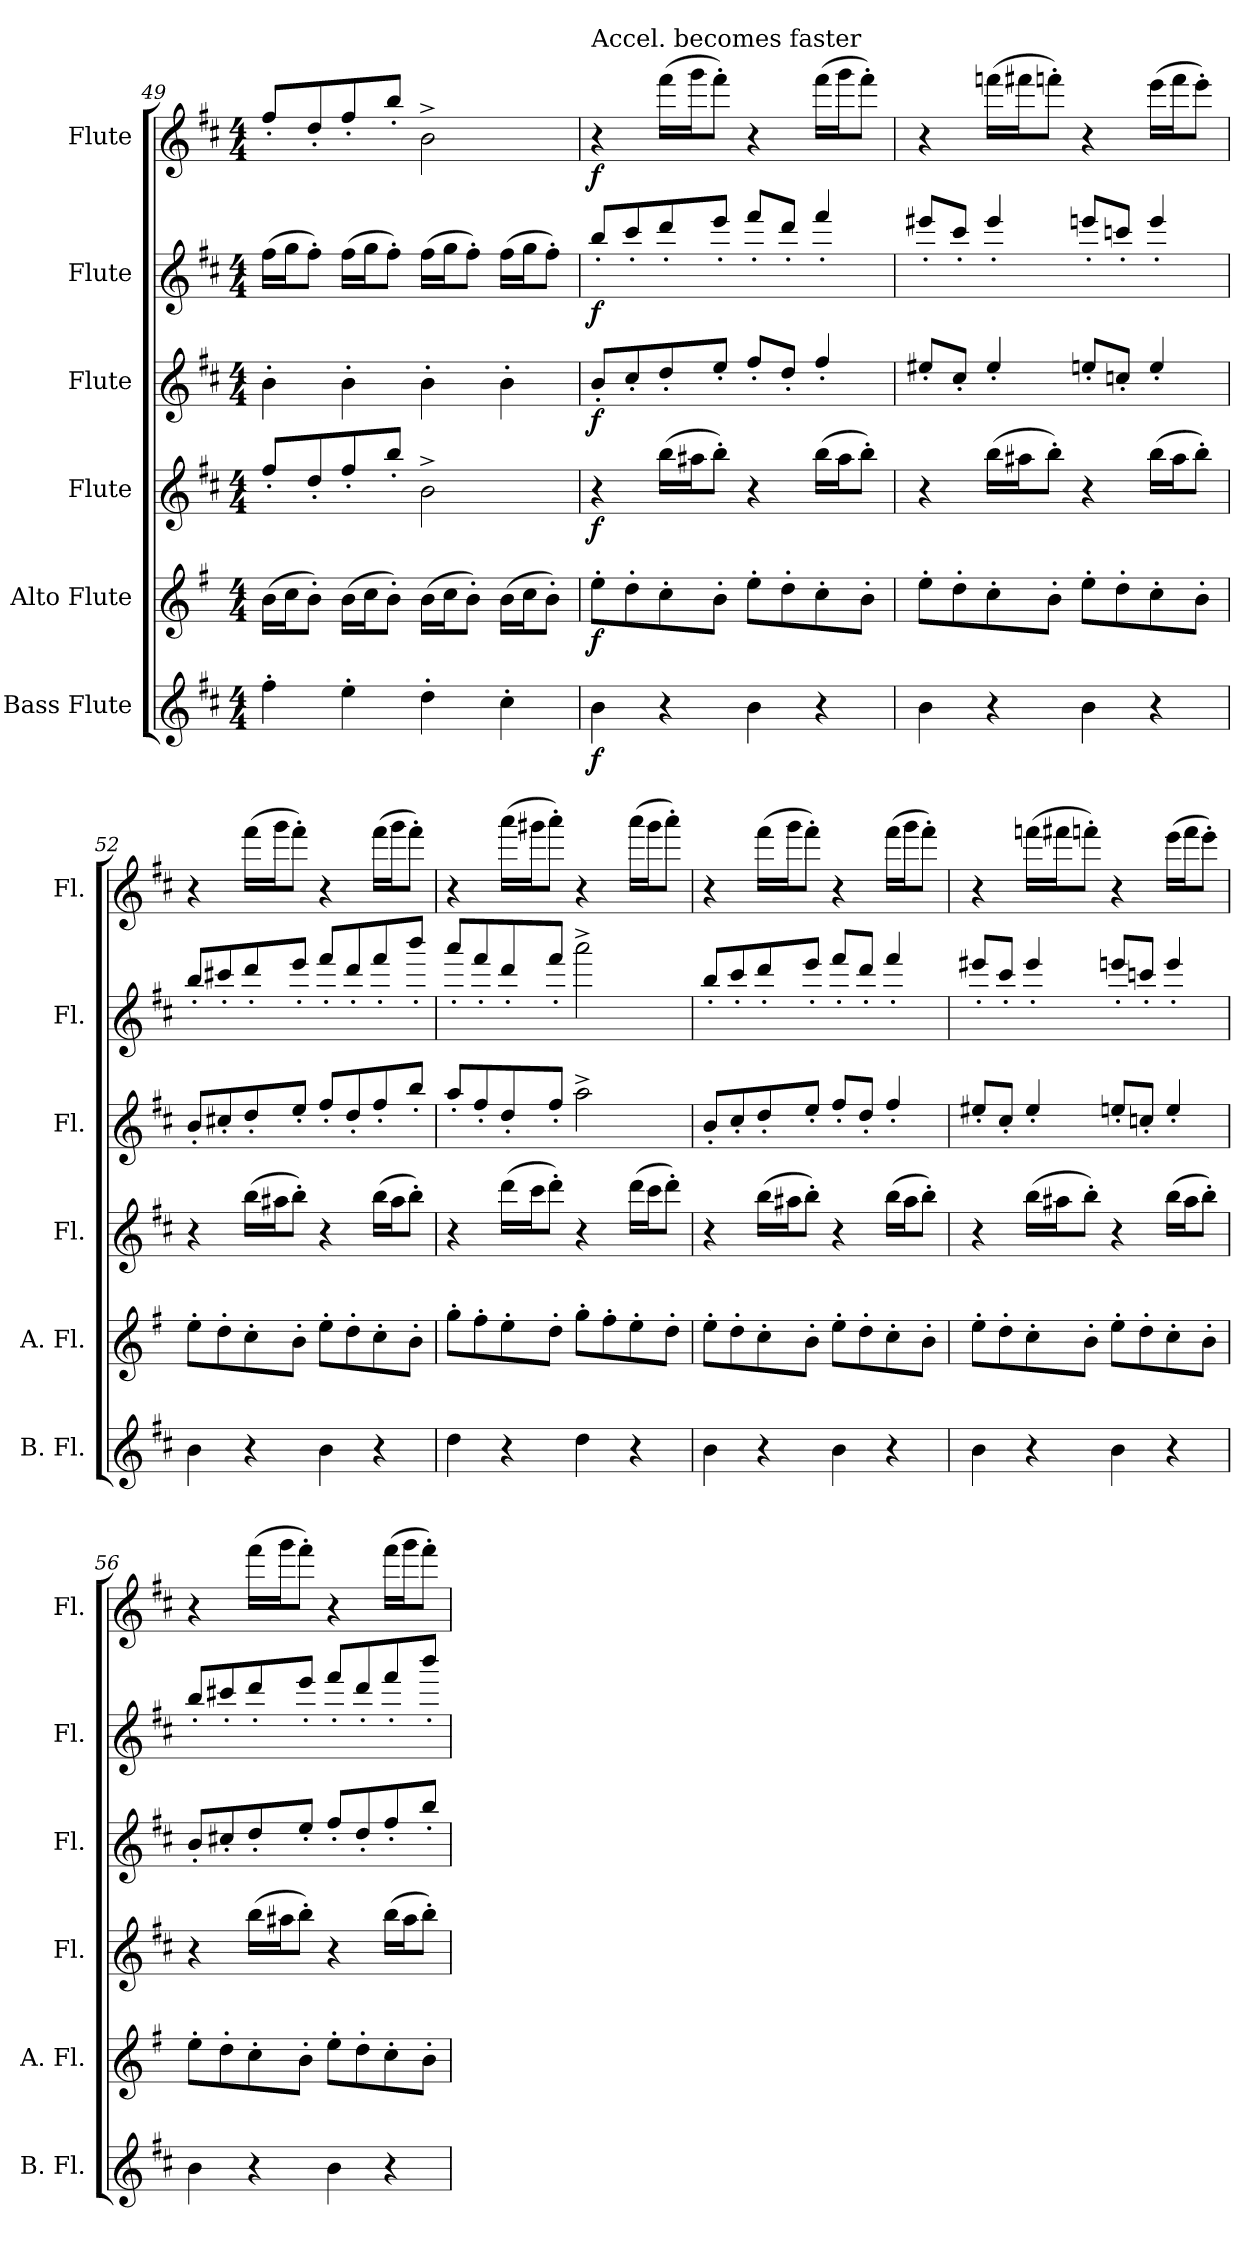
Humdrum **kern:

**kern	**dynam	**kern	**dynam	**kern	**dynam	**kern	**dynam	**kern	**dynam	**kern	**dynam
*part6	*part6	*part5	*part5	*part4	*part4	*part3	*part3	*part2	*part2	*part1	*part1
*staff6	*staff6	*staff5	*staff5	*staff4	*staff4	*staff3	*staff3	*staff2	*staff2	*staff1	*staff1
*I"Bass Flute	*	*I"Alto Flute	*	*I"Flute	*	*I"Flute	*	*I"Flute	*	*I"Flute	*
*I'B. Fl.	*	*I'A. Fl.	*	*I'Fl.	*	*I'Fl.	*	*I'Fl.	*	*I'Fl.	*
!!LO:PB:g=z
*clefG2	*	*clefG2	*	*clefG2	*	*clefG2	*	*clefG2	*	*clefG2	*
*ITrd7c12	*	*ITrd3c5	*	*	*	*	*	*	*	*	*
*k[f#c#]	*	*k[f#c#]	*	*k[f#c#]	*	*k[f#c#]	*	*k[f#c#]	*	*k[f#c#]	*
*M4/4	*	*M4/4	*	*M4/4	*	*M4/4	*	*M4/4	*	*M4/4	*
=49	=49	=49	=49	=49	=49	=49	=49	=49	=49	=49	=49
4f#'\	.	(>16f#\LL	.	8ff#'/L	.	4b'\	.	(>16ff#\LL	.	8ff#'/L	.
.	.	16g\J	.	.	.	.	.	16gg\J	.	.	.
.	.	8f#'\J)	.	8dd'/	.	.	.	8ff#'\J)	.	8dd'/	.
4e'\	.	(>16f#\LL	.	8ff#'/	.	4b'\	.	(>16ff#\LL	.	8ff#'/	.
.	.	16g\J	.	.	.	.	.	16gg\J	.	.	.
.	.	8f#'\J)	.	8bb'/J	.	.	.	8ff#'\J)	.	8bb'/J	.
4d'\	.	(>16f#\LL	.	2b^\	.	4b'\	.	(>16ff#\LL	.	2b^\	.
.	.	16g\J	.	.	.	.	.	16gg\J	.	.	.
.	.	8f#'\J)	.	.	.	.	.	8ff#'\J)	.	.	.
4c#'\	.	(>16f#\LL	.	.	.	4b'\	.	(>16ff#\LL	.	.	.
.	.	16g\J	.	.	.	.	.	16gg\J	.	.	.
.	.	8f#'\J)	.	.	.	.	.	8ff#'\J)	.	.	.
=50	=50	=50	=50	=50	=50	=50	=50	=50	=50	=50	=50
*	*	*	*	*	*	*	*	*	*	*MM144	*
!	!	!	!	!	!	!	!	!	!	!LO:TX:t=Accel. becomes faster	!
!	!LO:DY:b	!	!LO:DY:b	!	!LO:DY:b	!	!LO:DY:b	!	!LO:DY:b	!	!LO:DY:b
4B\	f	8b'\L	f	4r	f	8b'/L	f	8bb'/L	f	4r	f
.	.	8a'\	.	.	.	8cc#'/	.	8ccc#'/	.	.	.
4r	.	8g'\	.	(>16bb\LL	.	8dd'/	.	8ddd'/	.	(>16fff#\LL	.
.	.	.	.	16aa#X\J	.	.	.	.	.	16ggg\J	.
.	.	8f#'\J	.	8bb'\J)	.	8ee'/J	.	8eee'/J	.	8fff#'\J)	.
4B\	.	8b'\L	.	4r	.	8ff#'/L	.	8fff#'/L	.	4r	.
.	.	8a'\	.	.	.	8dd'/J	.	8ddd'/J	.	.	.
4r	.	8g'\	.	(>16bb\LL	.	4ff#'/	.	4fff#'/	.	(>16fff#\LL	.
.	.	.	.	16aa#\J	.	.	.	.	.	16ggg\J	.
.	.	8f#'\J	.	8bb'\J)	.	.	.	.	.	8fff#'\J)	.
=51	=51	=51	=51	=51	=51	=51	=51	=51	=51	=51	=51
4B\	.	8b'\L	.	4r	.	8ee#X'/L	.	8eee#X'/L	.	4r	.
.	.	8a'\	.	.	.	8cc#'/J	.	8ccc#'/J	.	.	.
4r	.	8g'\	.	(>16bb\LL	.	4ee#'/	.	4eee#'/	.	(>16fffn\LL	.
.	.	.	.	16aa#X\J	.	.	.	.	.	16fff#X\J	.
.	.	8f#'\J	.	8bb'\J)	.	.	.	.	.	8fffn'\J)	.
4B\	.	8b'\L	.	4r	.	8een'/L	.	8eeen'/L	.	4r	.
.	.	8a'\	.	.	.	8ccn'/J	.	8cccn'/J	.	.	.
4r	.	8g'\	.	(>16bb\LL	.	4ee'/	.	4eee'/	.	(>16eee\LL	.
.	.	.	.	16aa#\J	.	.	.	.	.	16fff\J	.
.	.	8f#'\J	.	8bb'\J)	.	.	.	.	.	8eee'\J)	.
!!LO:PB:g=z
=52	=52	=52	=52	=52	=52	=52	=52	=52	=52	=52	=52
4B\	.	8b'\L	.	4r	.	8b'/L	.	8bb'/L	.	4r	.
.	.	8a'\	.	.	.	8cc#X'/	.	8ccc#X'/	.	.	.
4r	.	8g'\	.	(>16bb\LL	.	8dd'/	.	8ddd'/	.	(>16fff#\LL	.
.	.	.	.	16aa#X\J	.	.	.	.	.	16ggg\J	.
.	.	8f#'\J	.	8bb'\J)	.	8ee'/J	.	8eee'/J	.	8fff#'\J)	.
4B\	.	8b'\L	.	4r	.	8ff#'/L	.	8fff#'/L	.	4r	.
.	.	8a'\	.	.	.	8dd'/	.	8ddd'/	.	.	.
4r	.	8g'\	.	(>16bb\LL	.	8ff#'/	.	8fff#'/	.	(>16fff#\LL	.
.	.	.	.	16aa#\J	.	.	.	.	.	16ggg\J	.
.	.	8f#'\J	.	8bb'\J)	.	8bb'/J	.	8bbb'/J	.	8fff#'\J)	.
=53	=53	=53	=53	=53	=53	=53	=53	=53	=53	=53	=53
4d\	.	8dd'\L	.	4r	.	8aa'/L	.	8aaa'/L	.	4r	.
.	.	8cc#'\	.	.	.	8ff#'/	.	8fff#'/	.	.	.
4r	.	8b'\	.	(>16ddd\LL	.	8dd'/	.	8ddd'/	.	(>16aaa\LL	.
.	.	.	.	16ccc#\J	.	.	.	.	.	16ggg#X\J	.
.	.	8a'\J	.	8ddd'\J)	.	8ff#'/J	.	8fff#'/J	.	8aaa'\J)	.
4d\	.	8dd'\L	.	4r	.	2aa^\	.	2aaa^\	.	4r	.
.	.	8cc#'\	.	.	.	.	.	.	.	.	.
4r	.	8b'\	.	(>16ddd\LL	.	.	.	.	.	(>16aaa\LL	.
.	.	.	.	16ccc#\J	.	.	.	.	.	16ggg#\J	.
.	.	8a'\J	.	8ddd'\J)	.	.	.	.	.	8aaa'\J)	.
=54	=54	=54	=54	=54	=54	=54	=54	=54	=54	=54	=54
4B\	.	8b'\L	.	4r	.	8b'/L	.	8bb'/L	.	4r	.
.	.	8a'\	.	.	.	8cc#'/	.	8ccc#'/	.	.	.
4r	.	8g'\	.	(>16bb\LL	.	8dd'/	.	8ddd'/	.	(>16fff#\LL	.
.	.	.	.	16aa#X\J	.	.	.	.	.	16ggg\J	.
.	.	8f#'\J	.	8bb'\J)	.	8ee'/J	.	8eee'/J	.	8fff#'\J)	.
4B\	.	8b'\L	.	4r	.	8ff#'/L	.	8fff#'/L	.	4r	.
.	.	8a'\	.	.	.	8dd'/J	.	8ddd'/J	.	.	.
4r	.	8g'\	.	(>16bb\LL	.	4ff#'/	.	4fff#'/	.	(>16fff#\LL	.
.	.	.	.	16aa#\J	.	.	.	.	.	16ggg\J	.
.	.	8f#'\J	.	8bb'\J)	.	.	.	.	.	8fff#'\J)	.
!!LO:PB:g=z
=55	=55	=55	=55	=55	=55	=55	=55	=55	=55	=55	=55
4B\	.	8b'\L	.	4r	.	8ee#X'/L	.	8eee#X'/L	.	4r	.
.	.	8a'\	.	.	.	8cc#'/J	.	8ccc#'/J	.	.	.
4r	.	8g'\	.	(>16bb\LL	.	4ee#'/	.	4eee#'/	.	(>16fffn\LL	.
.	.	.	.	16aa#X\J	.	.	.	.	.	16fff#X\J	.
.	.	8f#'\J	.	8bb'\J)	.	.	.	.	.	8fffn'\J)	.
4B\	.	8b'\L	.	4r	.	8een'/L	.	8eeen'/L	.	4r	.
.	.	8a'\	.	.	.	8ccn'/J	.	8cccn'/J	.	.	.
4r	.	8g'\	.	(>16bb\LL	.	4ee'/	.	4eee'/	.	(>16eee\LL	.
.	.	.	.	16aa#\J	.	.	.	.	.	16fff\J	.
.	.	8f#'\J	.	8bb'\J)	.	.	.	.	.	8eee'\J)	.
=56	=56	=56	=56	=56	=56	=56	=56	=56	=56	=56	=56
4B\	.	8b'\L	.	4r	.	8b'/L	.	8bb'/L	.	4r	.
.	.	8a'\	.	.	.	8cc#X'/	.	8ccc#X'/	.	.	.
4r	.	8g'\	.	(>16bb\LL	.	8dd'/	.	8ddd'/	.	(>16fff#\LL	.
.	.	.	.	16aa#X\J	.	.	.	.	.	16ggg\J	.
.	.	8f#'\J	.	8bb'\J)	.	8ee'/J	.	8eee'/J	.	8fff#'\J)	.
4B\	.	8b'\L	.	4r	.	8ff#'/L	.	8fff#'/L	.	4r	.
.	.	8a'\	.	.	.	8dd'/	.	8ddd'/	.	.	.
4r	.	8g'\	.	(>16bb\LL	.	8ff#'/	.	8fff#'/	.	(>16fff#\LL	.
.	.	.	.	16aa#\J	.	.	.	.	.	16ggg\J	.
.	.	8f#'\J	.	8bb'\J)	.	8bb'/J	.	8bbb'/J	.	8fff#'\J)	.
=	=	=	=	=	=	=	=	=	=	=	=
*-	*-	*-	*-	*-	*-	*-	*-	*-	*-	*-	*-
